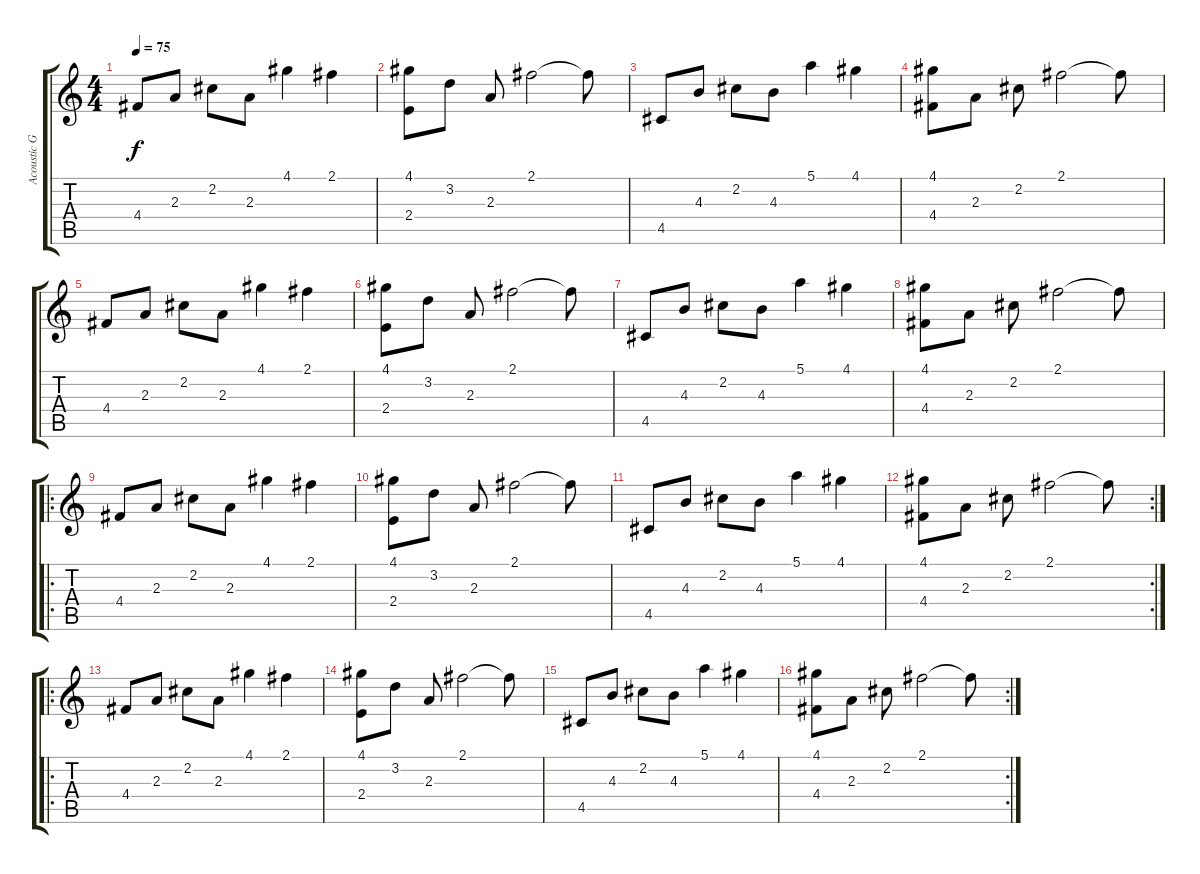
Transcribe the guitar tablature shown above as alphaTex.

\track ("Acoustic Guitar" "Acoustic G") {instrument acousticguitarsteel}
\staff {score tabs}
\tuning (E4 B3 G3 D3 A2 E2) {hide}
\ts (4 4)
\tempo 75
\clef g2
\ks c
4.4.8{dy f} 2.3.8 2.2.8 2.3.8 4.1.4 2.1.4 |
(4.1 2.4).8 3.2.8 2.3.8 2.1.2 2.1{t}.8 |
4.5.8 4.3.8 2.2.8 4.3.8 5.1.4 4.1.4 |
(4.1 4.4).8 2.3.8 2.2.8 2.1.2 2.1{t}.8 |
4.4.8 2.3.8 2.2.8 2.3.8 4.1.4 2.1.4 |
(4.1 2.4).8 3.2.8 2.3.8 2.1.2 2.1{t}.8 |
4.5.8 4.3.8 2.2.8 4.3.8 5.1.4 4.1.4 |
(4.1 4.4).8 2.3.8 2.2.8 2.1.2 2.1{t}.8 |
\ro
4.4.8 2.3.8 2.2.8 2.3.8 4.1.4 2.1.4 |
(4.1 2.4).8 3.2.8 2.3.8 2.1.2 2.1{t}.8 |
4.5.8 4.3.8 2.2.8 4.3.8 5.1.4 4.1.4 |
\rc 2
(4.1 4.4).8 2.3.8 2.2.8 2.1.2 2.1{t}.8 |
\ro
4.4.8 2.3.8 2.2.8 2.3.8 4.1.4 2.1.4 |
(4.1 2.4).8 3.2.8 2.3.8 2.1.2 2.1{t}.8 |
4.5.8 4.3.8 2.2.8 4.3.8 5.1.4 4.1.4 |
\rc 2
(4.1 4.4).8 2.3.8 2.2.8 2.1.2 2.1{t}.8
